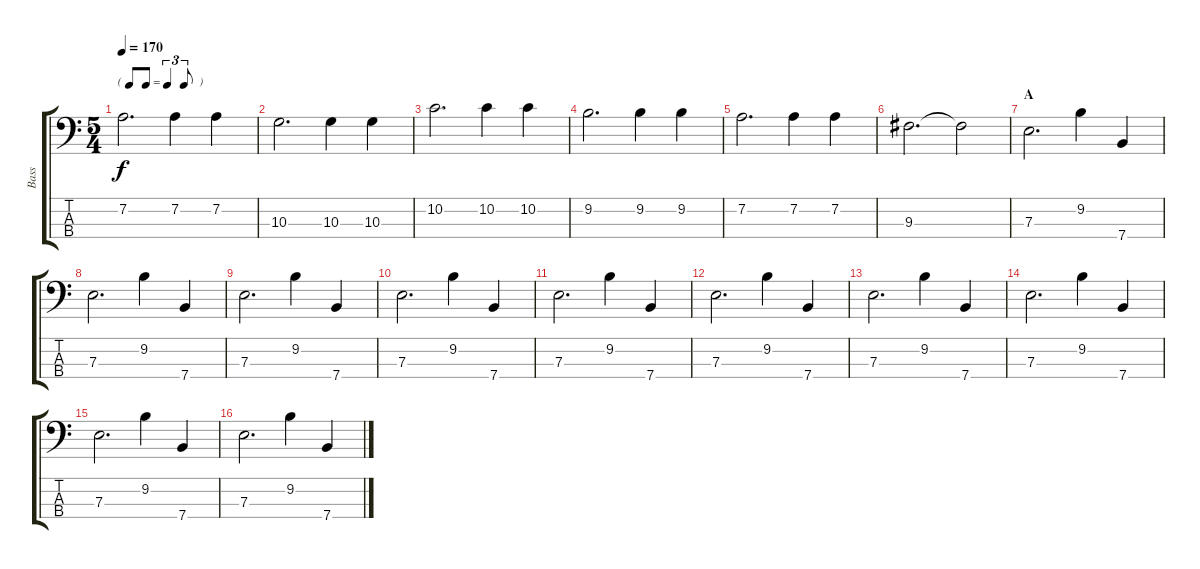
\track ("Bass" "Bass") {instrument acousticbass}
\staff {score tabs}
\tuning (G2 D2 A1 E1) {hide}
\ts (5 4)
\tf triplet8th
\tempo 170
\clef f4
\ks c
7.2.2{d dy f} 7.2.4 7.2.4 |
10.3.2{d} 10.3.4 10.3.4 |
10.2.2{d} 10.2.4 10.2.4 |
9.2.2{d} 9.2.4 9.2.4 |
7.2.2{d} 7.2.4 7.2.4 |
9.3.2{d} 9.3{t}.2 |
\section ("" "A")
7.3.2{d} 9.2.4 7.4.4 |
7.3.2{d} 9.2.4 7.4.4 |
7.3.2{d} 9.2.4 7.4.4 |
7.3.2{d} 9.2.4 7.4.4 |
7.3.2{d} 9.2.4 7.4.4 |
7.3.2{d} 9.2.4 7.4.4 |
7.3.2{d} 9.2.4 7.4.4 |
7.3.2{d} 9.2.4 7.4.4 |
7.3.2{d} 9.2.4 7.4.4 |
7.3.2{d} 9.2.4 7.4.4
